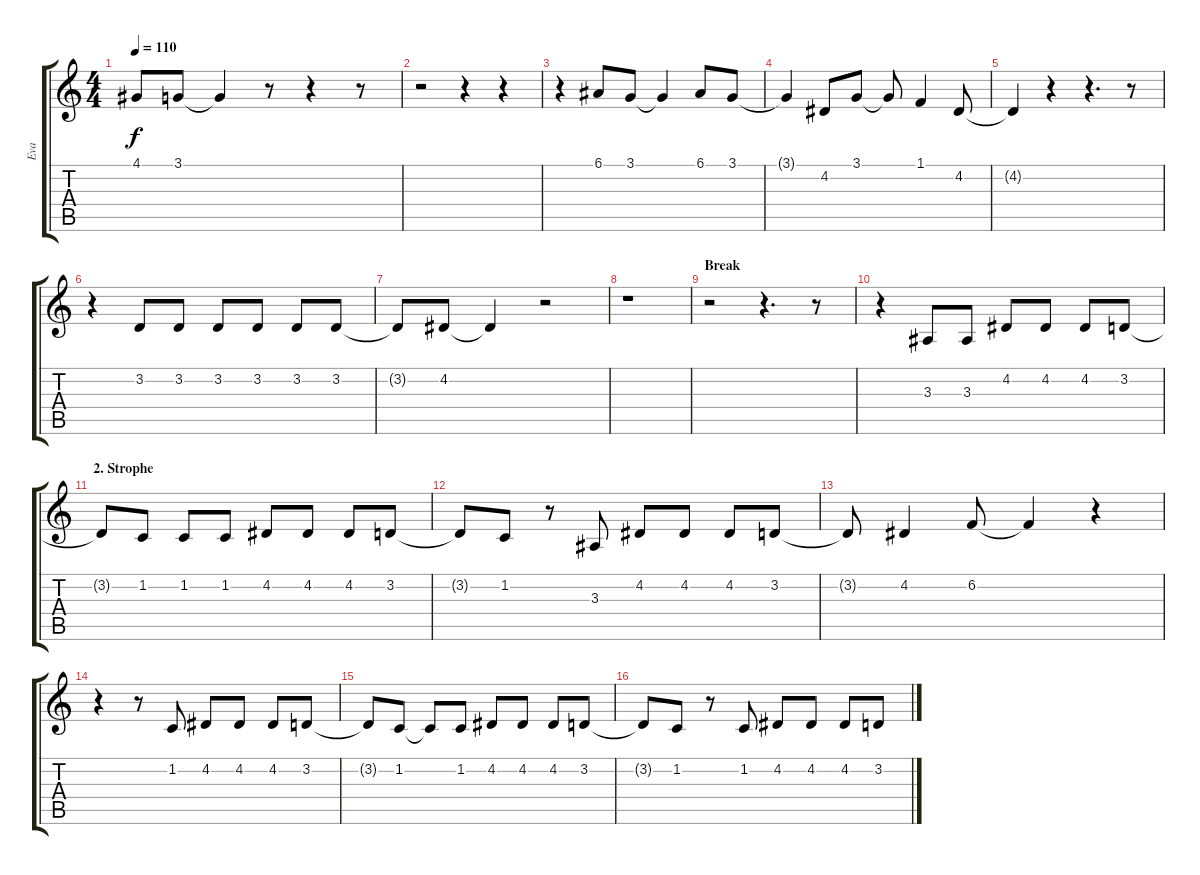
\track ("Eva" "Eva") {instrument acousticgrandpiano}
\staff {score tabs}
\tuning (E4 B3 G3 D3 A2 E2) {hide}
\ts (4 4)
\tempo 110
\clef g2
\ks c
4.1{t}.8{dy f} 3.1.8 3.1{t}.4 r.8 r.4 r.8 |
r.2 r.4 r.4 |
r.4 6.1.8 3.1.8 3.1{t}.4 6.1.8 3.1.8 |
3.1{t}.4 4.2.8 3.1.8 3.1{t}.8 1.1.4 4.2.8 |
4.2{t}.4 r.4 r.4{d} r.8 |
r.4 3.2.8 3.2.8 3.2.8 3.2.8 3.2.8 3.2.8 |
3.2{t}.8 4.2.8 4.2{t}.4 r.2 |
r.1{volume 16 instrument acousticgrandpiano} |
\section ("" "Break")
r.2 r.4{d} r.8 |
r.4 3.3.8 3.3.8 4.2.8 4.2.8 4.2.8 3.2.8 |
\section ("" "2. Strophe")
3.2{t}.8 1.2.8 1.2.8 1.2.8 4.2.8 4.2.8 4.2.8 3.2.8 |
3.2{t}.8 1.2.8 r.8 3.3.8 4.2.8 4.2.8 4.2.8 3.2.8 |
3.2{t}.8 4.2.4 6.2.8 6.2{t}.4 r.4 |
r.4 r.8 1.2.8 4.2.8 4.2.8 4.2.8 3.2.8 |
3.2{t}.8 1.2.8 1.2{t}.8 1.2.8 4.2.8 4.2.8 4.2.8 3.2.8 |
3.2{t}.8 1.2.8 r.8 1.2.8 4.2.8 4.2.8 4.2.8 3.2.8
